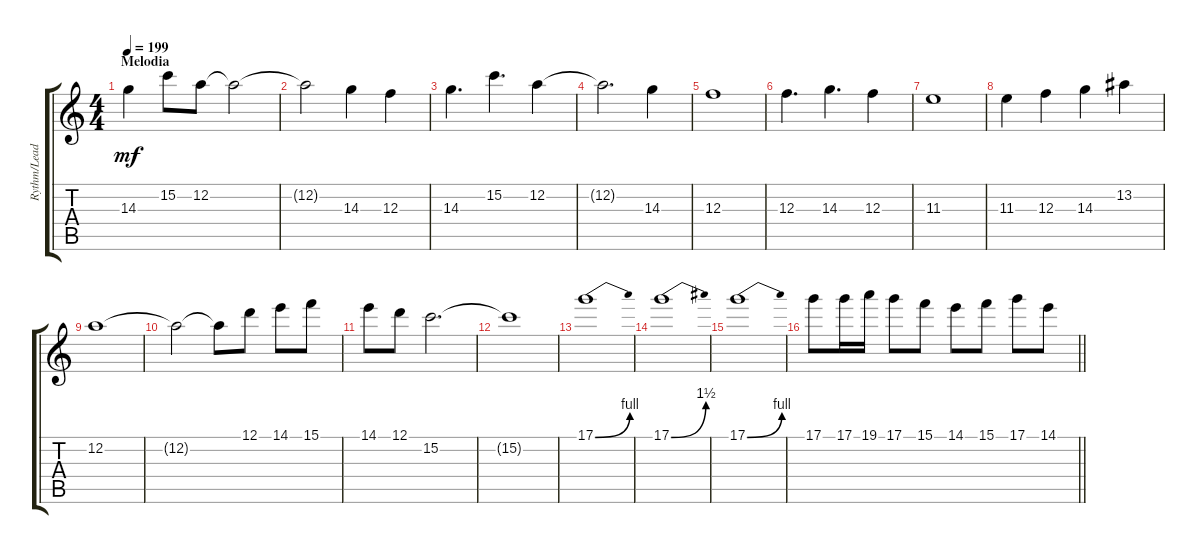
\track ("Rythm/Lead D" "Rythm/Lead") {instrument distortionguitar}
\staff {score tabs}
\tuning (D4 A3 F3 C3 G2 D2) {hide}
\ts (4 4)
\section ("" "Melodia")
\tempo 199
\clef g2
\ks c
14.3.4{dy mf} 15.2.8 12.2.8 12.2{t}.2 |
12.2{t}.2 14.3.4 12.3.4 |
14.3.4{d} 15.2.4{d} 12.2.4 |
12.2{t}.2{d} 14.3.4 |
12.3.1 |
12.3.4{d} 14.3.4{d} 12.3.4 |
11.3.1 |
11.3.4 12.3.4 14.3.4 13.2.4 |
12.2.1 |
12.2{t}.2 12.2{t}.8 12.1.8 14.1.8 15.1.8 |
14.1.8 12.1.8 15.2.2{d} |
15.2{t}.1 |
17.1{be (bend 0 0 60 4)}.1 |
17.1{be (bend 0 0 60 6)}.1 |
17.1{be (bend 0 0 60 4)}.1 |
\barLineRight lightlight
17.1.8 17.1.16 19.1.16 17.1.8 15.1.8 14.1.8 15.1.8 17.1.8 14.1.8
